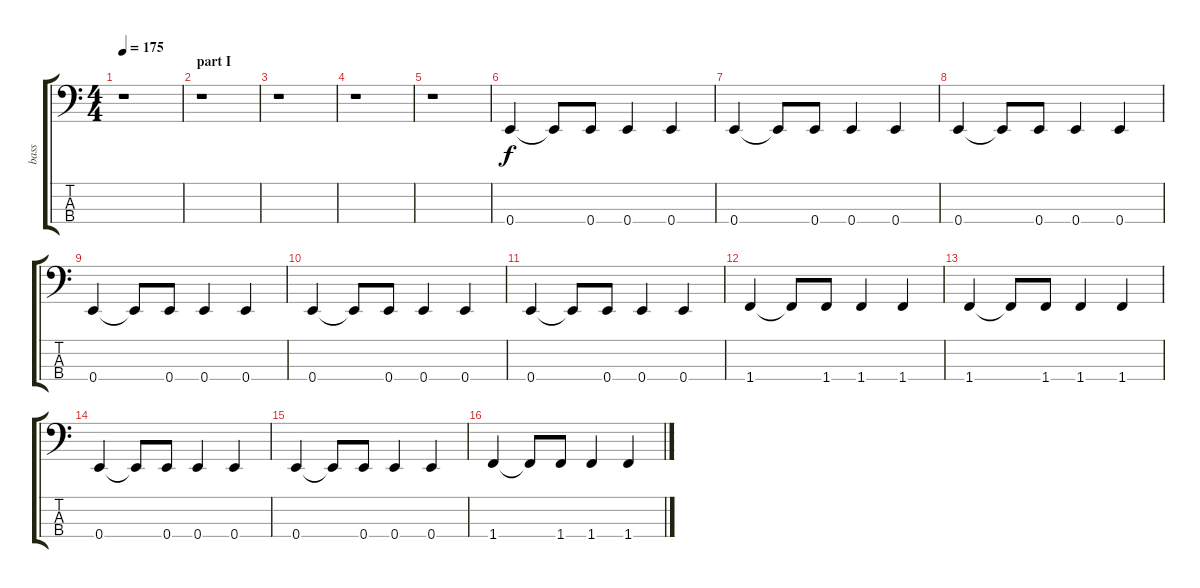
\track ("bass" "bass") {instrument electricbassfinger}
\staff {score tabs}
\tuning (G2 D2 A1 E1) {hide}
\ts (4 4)
\tempo 175
\clef f4
\ks c
r.1{dy f instrument electricbassfinger} |
\section ("" "part I")
r.1 |
r.1 |
r.1 |
r.1 |
0.4.4 0.4{t}.8 0.4.8 0.4.4 0.4.4 |
0.4.4 0.4{t}.8 0.4.8 0.4.4 0.4.4 |
0.4.4 0.4{t}.8 0.4.8 0.4.4 0.4.4 |
0.4.4 0.4{t}.8 0.4.8 0.4.4 0.4.4 |
0.4.4 0.4{t}.8 0.4.8 0.4.4 0.4.4 |
0.4.4 0.4{t}.8 0.4.8 0.4.4 0.4.4 |
1.4.4 1.4{t}.8 1.4.8 1.4.4 1.4.4 |
1.4.4 1.4{t}.8 1.4.8 1.4.4 1.4.4 |
0.4.4 0.4{t}.8 0.4.8 0.4.4 0.4.4 |
0.4.4 0.4{t}.8 0.4.8 0.4.4 0.4.4 |
1.4.4 1.4{t}.8 1.4.8 1.4.4 1.4.4
